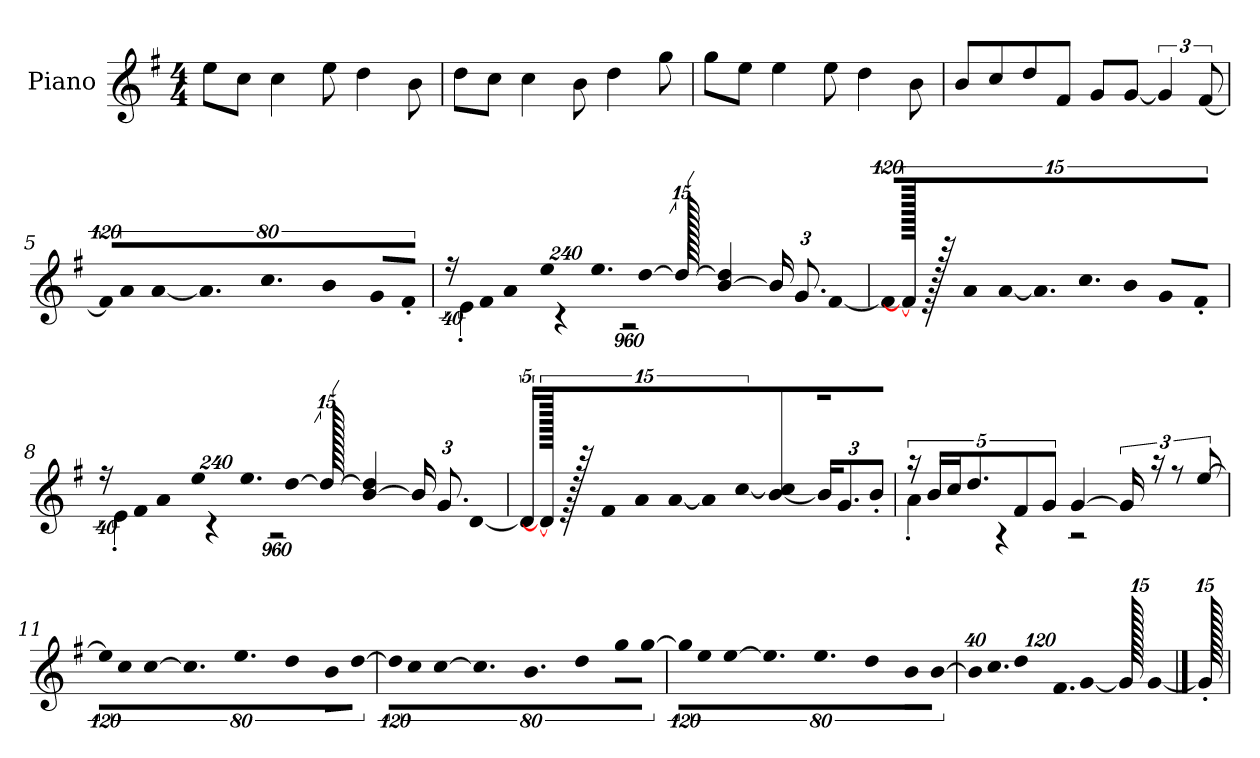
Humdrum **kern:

**kern
*part1
*staff1
*I"Piano
*I'P-no
*clefG2
*k[f#]
*M4/4
*MM90
=1
8ee\L
8cc\J
4cc\
8ee\
4dd\
8b\
=2
8dd\L
8cc\J
4cc\
8b\
4dd\
8gg\
=3
8gg\L
8ee\J
4ee\
8ee\
4dd\
8b\
=4
8b/L
8cc/
8dd/
8f#/J
8g/L
[8g/J
6g/]
[12f#/
=5
!LO:N:vis=16
1920%107f#/KL]
!LO:N:vis=8
640%71a/
!LO:N:vis=16
[1920%107a/K
9.a/]
9.cc/J
!LO:N:vis=4
1920%427b\
!LO:N:vis=8
640%71g/L
!LO:N:vis=8
640%71f#'/J
!!LO:LB:g=z
=6
!LO:N:vis=32
*^
640%23r	1920ryy
.	4e'\
!LO:N:vis=16	!
1920%137f#/LL	.
!LO:N:vis=32	!
640%23a/JK	.
!LO:N:vis=8	!
960%137ee/	.
.	4r
!LO:N:vis=16.	!
960%103ee/L	.
[384%41dd/J	.
1920dd/_	.
[4b/ 4dd/]	1920%959r
*Xbrackettup	*
24b/KL]	.
12.g/	.
[640%53f#/J	.
*v	*v
=7
*brackettup
!LO:N:vis=16
1920%107f#/KL]
1920f#/_
1920r
!LO:N:vis=8
640%71a/
!LO:N:vis=16
[1920%107a/K
9.a/]
9.cc/J
!LO:N:vis=4
1920%427b\
!LO:N:vis=8
640%71g/L
!LO:N:vis=8
640%71f#'/J
=8
!LO:N:vis=32
*^
640%23r	1920ryy
.	4e'\
!LO:N:vis=16	!
1920%137f#/LL	.
!LO:N:vis=32	!
640%23a/JK	.
!LO:N:vis=8	!
960%137ee/	.
.	4r
!LO:N:vis=16.	!
960%103ee/L	.
[384%41dd/J	.
1920dd/_	.
[4b/ 4dd/]	1920%959r
*Xbrackettup	*
24b/KL]	.
12.g/	.
[640%53d/J	.
*v	*v
!!LO:LB:g=z
=9
*brackettup
20d/LL]
1920d/_
1920r
20f#/
20a/
[20a/JJ
5a/]
[10cc\
[4b\ 4cc\]
*Xbrackettup
24b/KL]
12.g/
12b'/J
=10
*brackettup
*^
20r	4a'\
20b/LL	.
20cc/J	.
10.dd/	.
.	4r
10f#/	.
10g/J	.
[4g/	2r
24g/]	.
24r	.
12r	.
[12ee/	.
*v	*v
=11
!LO:N:vis=16
1920%107ee\KL]
!LO:N:vis=8
640%71cc\
!LO:N:vis=16
[1920%107cc\K
9.cc\]
9.ee\J
!LO:N:vis=4
1920%427dd\
!LO:N:vis=8
640%71b\L
!LO:N:vis=8
[640%71dd\J
=12
!LO:N:vis=16
1920%107dd\KL]
!LO:N:vis=8
640%71cc\
!LO:N:vis=16
[1920%107cc\K
9.cc\]
9.b\J
!LO:N:vis=4
1920%427dd\
!LO:N:vis=8
640%71gg\L
!LO:N:vis=8
[640%71gg\J
!!LO:LB:g=z
=13
!LO:N:vis=16
1920%107gg\KL]
!LO:N:vis=8
640%71ee\
!LO:N:vis=16
[1920%107ee\K
9.ee\]
9.ee\J
!LO:N:vis=4
1920%427dd\
!LO:N:vis=8
640%71b\L
!LO:N:vis=8
[640%71b\J
=14
*Xbrackettup
!LO:N:vis=32
640%23b/KLL]
!LO:N:vis=16.
960%103cc/J
!LO:N:vis=8
960%137dd/
!LO:N:vis=16.
960%103f#/L
[384%41g/J
1920g/]
[1920%959g/
==15
1920g'/]
=
*-
